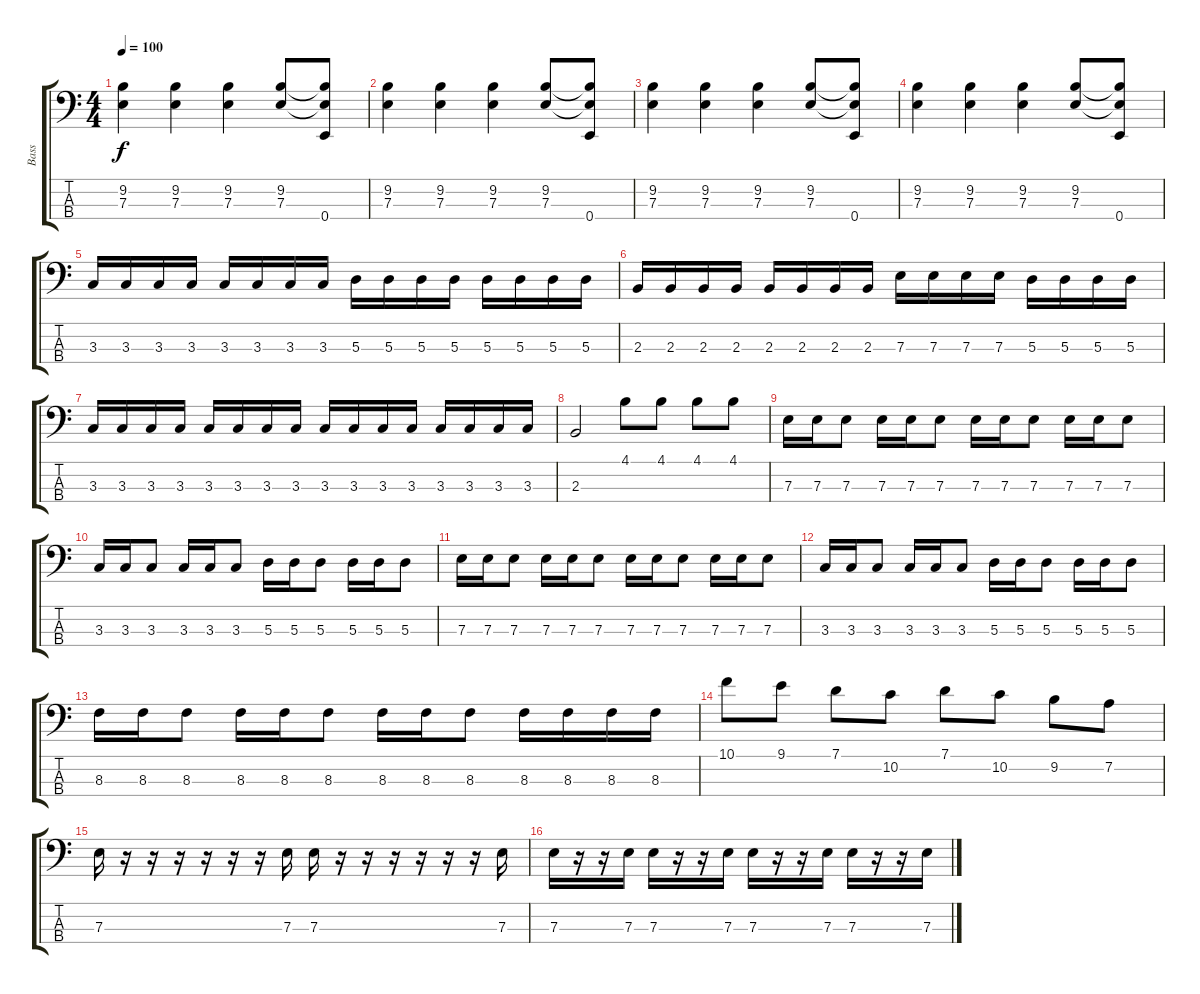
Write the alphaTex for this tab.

\track ("Bass" "Bass") {instrument electricbassfinger}
\staff {score tabs}
\tuning (G2 D2 A1 E1) {hide}
\ts (4 4)
\tempo 100
\clef f4
\ks c
(9.2 7.3).4{dy f instrument electricbassfinger} (9.2 7.3).4 (9.2 7.3).4 (9.2 7.3).8 (9.2{t} 7.3{t} 0.4).8 |
(9.2 7.3).4 (9.2 7.3).4 (9.2 7.3).4 (9.2 7.3).8 (9.2{t} 7.3{t} 0.4).8 |
(9.2 7.3).4 (9.2 7.3).4 (9.2 7.3).4 (9.2 7.3).8 (9.2{t} 7.3{t} 0.4).8 |
(9.2 7.3).4 (9.2 7.3).4 (9.2 7.3).4 (9.2 7.3).8 (9.2{t} 7.3{t} 0.4).8 |
3.3.16 3.3.16 3.3.16 3.3.16 3.3.16 3.3.16 3.3.16 3.3.16 5.3.16 5.3.16 5.3.16 5.3.16 5.3.16 5.3.16 5.3.16 5.3.16 |
2.3.16 2.3.16 2.3.16 2.3.16 2.3.16 2.3.16 2.3.16 2.3.16 7.3.16 7.3.16 7.3.16 7.3.16 5.3.16 5.3.16 5.3.16 5.3.16 |
3.3.16 3.3.16 3.3.16 3.3.16 3.3.16 3.3.16 3.3.16 3.3.16 3.3.16 3.3.16 3.3.16 3.3.16 3.3.16 3.3.16 3.3.16 3.3.16 |
2.3.2 4.1.8 4.1.8 4.1.8 4.1.8 |
7.3.16 7.3.16 7.3.8 7.3.16 7.3.16 7.3.8 7.3.16 7.3.16 7.3.8 7.3.16 7.3.16 7.3.8 |
3.3.16 3.3.16 3.3.8 3.3.16 3.3.16 3.3.8 5.3.16 5.3.16 5.3.8 5.3.16 5.3.16 5.3.8 |
7.3.16 7.3.16 7.3.8 7.3.16 7.3.16 7.3.8 7.3.16 7.3.16 7.3.8 7.3.16 7.3.16 7.3.8 |
3.3.16 3.3.16 3.3.8 3.3.16 3.3.16 3.3.8 5.3.16 5.3.16 5.3.8 5.3.16 5.3.16 5.3.8 |
8.3.16 8.3.16 8.3.8 8.3.16 8.3.16 8.3.8 8.3.16 8.3.16 8.3.8 8.3.16 8.3.16 8.3.16 8.3.16 |
10.1.8 9.1.8 7.1.8 10.2.8 7.1.8 10.2.8 9.2.8 7.2.8 |
7.3.16 r.16 r.16 r.16 r.16 r.16 r.16 7.3.16 7.3.16 r.16 r.16 r.16 r.16 r.16 r.16 7.3.16 |
7.3.16 r.16 r.16 7.3.16 7.3.16 r.16 r.16 7.3.16 7.3.16 r.16 r.16 7.3.16 7.3.16 r.16 r.16 7.3.16
